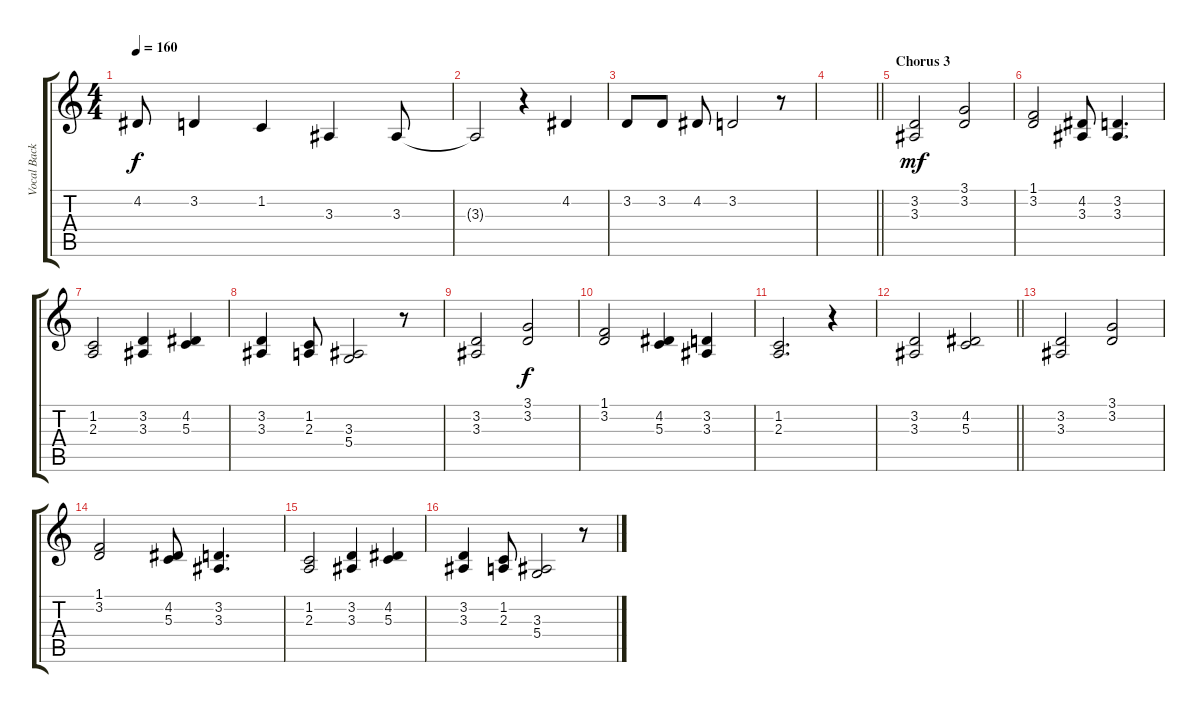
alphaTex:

\track ("Vocal Back" "Vocal Back") {instrument lead1square}
\staff {score tabs}
\tuning (E4 B3 G3 D3 A2 E2) {hide}
\ts (4 4)
\tempo 160
\clef g2
\ks c
4.2.8{dy f} 3.2.4 1.2.4 3.3.4 3.3.8 |
3.3{t}.2 r.4 4.2.4 |
3.2.8 3.2.8 4.2.8 3.2.2 r.8 |
\barLineRight lightlight
|
\section ("" "Chorus 3")
(3.2 3.3).2{dy mf balance 3 instrument choiraahs} (3.1 3.2).2 |
(1.1 3.2).2 (4.2 3.3).8 (3.2 3.3).4{d} |
(1.2 2.3).2 (3.2 3.3).4 (4.2 5.3).4 |
(3.2 3.3).4 (1.2 2.3).8 (3.3 5.4).2 r.8 |
(3.2 3.3).2{balance 8 instrument lead1square} (3.1 3.2).2{dy f} |
(1.1 3.2).2 (4.2 5.3).4 (3.2 3.3).4 |
(1.2 2.3).2{d} r.4 |
\barLineRight lightlight
(3.2 3.3).2 (4.2 5.3).2 |
(3.2 3.3).2 (3.1 3.2).2 |
(1.1 3.2).2 (4.2 5.3).8 (3.2 3.3).4{d} |
(1.2 2.3).2 (3.2 3.3).4 (4.2 5.3).4 |
(3.2 3.3).4 (1.2 2.3).8 (3.3 5.4).2 r.8
